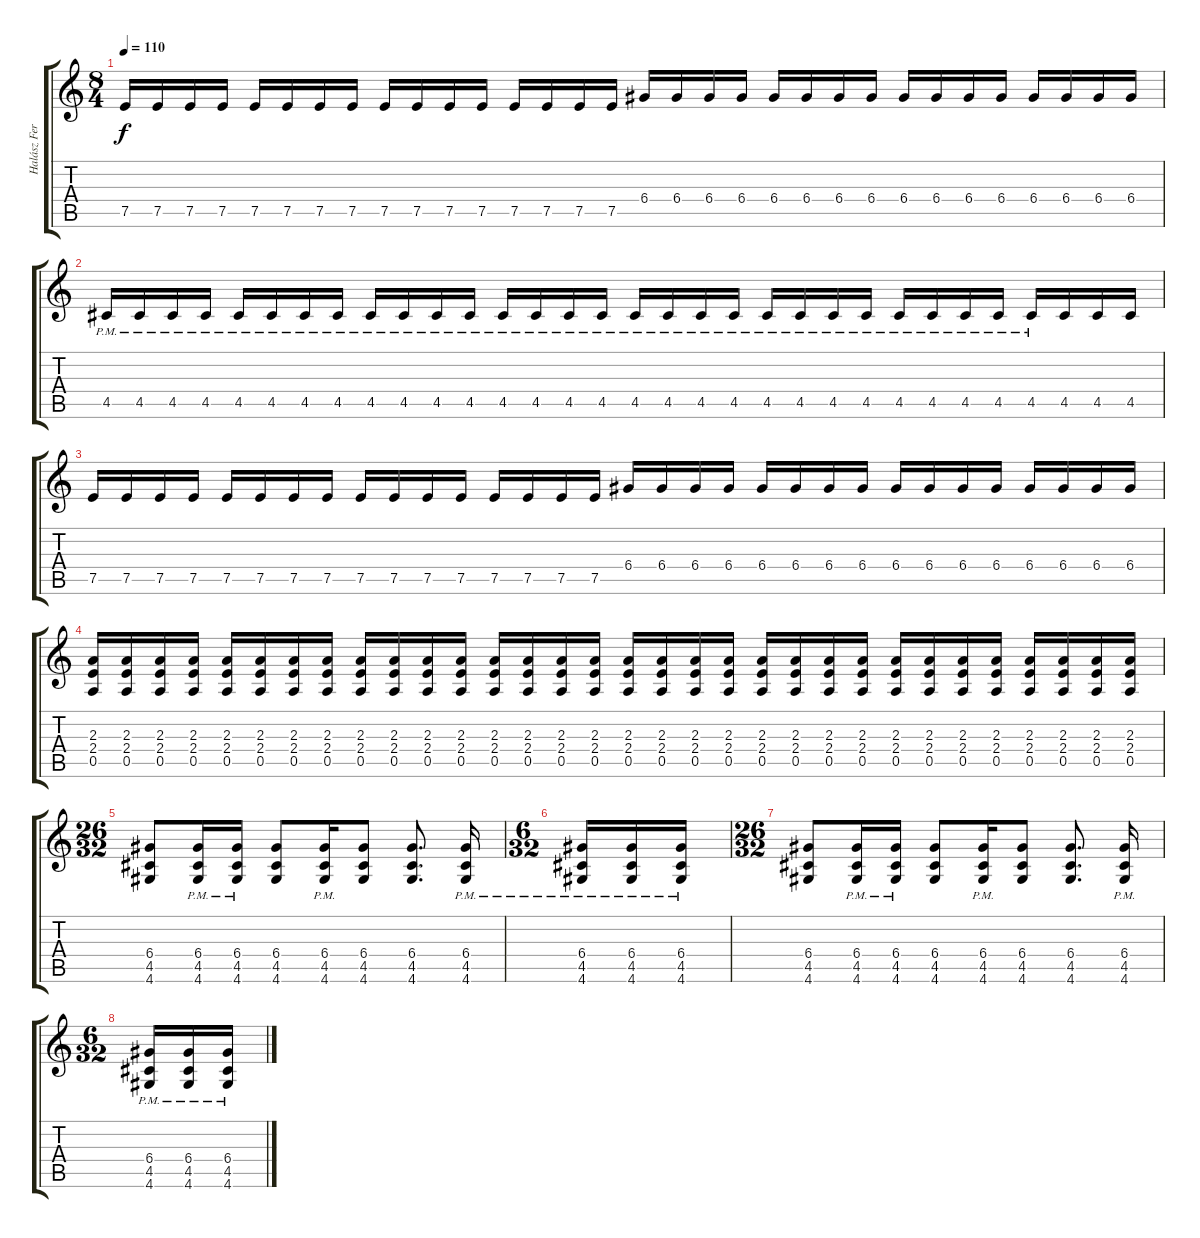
\track ("Halász Ferenc(Feri)" "Halász Fer") {instrument distortionguitar}
\staff {score tabs}
\tuning (E4 B3 G3 D3 A2 E2) {hide}
\ts (8 4)
\tempo 110
\clef g2
\ks c
7.5.16{dy f} 7.5.16 7.5.16 7.5.16 7.5.16 7.5.16 7.5.16 7.5.16 7.5.16 7.5.16 7.5.16 7.5.16 7.5.16 7.5.16 7.5.16 7.5.16 6.4.16 6.4.16 6.4.16 6.4.16 6.4.16 6.4.16 6.4.16 6.4.16 6.4.16 6.4.16 6.4.16 6.4.16 6.4.16 6.4.16 6.4.16 6.4.16 |
4.5{pm}.16 4.5{pm}.16 4.5{pm}.16 4.5{pm}.16 4.5{pm}.16 4.5{pm}.16 4.5{pm}.16 4.5{pm}.16 4.5{pm}.16 4.5{pm}.16 4.5{pm}.16 4.5{pm}.16 4.5{pm}.16 4.5{pm}.16 4.5{pm}.16 4.5{pm}.16 4.5{pm}.16 4.5{pm}.16 4.5{pm}.16 4.5{pm}.16 4.5{pm}.16 4.5{pm}.16 4.5{pm}.16 4.5{pm}.16 4.5{pm}.16 4.5{pm}.16 4.5{pm}.16 4.5{pm}.16 4.5{pm}.16 4.5.16 4.5.16 4.5.16 |
7.5.16 7.5.16 7.5.16 7.5.16 7.5.16 7.5.16 7.5.16 7.5.16 7.5.16 7.5.16 7.5.16 7.5.16 7.5.16 7.5.16 7.5.16 7.5.16 6.4.16 6.4.16 6.4.16 6.4.16 6.4.16 6.4.16 6.4.16 6.4.16 6.4.16 6.4.16 6.4.16 6.4.16 6.4.16 6.4.16 6.4.16 6.4.16 |
(2.3 2.4 0.5).16 (2.3 2.4 0.5).16 (2.3 2.4 0.5).16 (2.3 2.4 0.5).16 (2.3 2.4 0.5).16 (2.3 2.4 0.5).16 (2.3 2.4 0.5).16 (2.3 2.4 0.5).16 (2.3 2.4 0.5).16 (2.3 2.4 0.5).16 (2.3 2.4 0.5).16 (2.3 2.4 0.5).16 (2.3 2.4 0.5).16 (2.3 2.4 0.5).16 (2.3 2.4 0.5).16 (2.3 2.4 0.5).16 (2.3 2.4 0.5).16 (2.3 2.4 0.5).16 (2.3 2.4 0.5).16 (2.3 2.4 0.5).16 (2.3 2.4 0.5).16 (2.3 2.4 0.5).16 (2.3 2.4 0.5).16 (2.3 2.4 0.5).16 (2.3 2.4 0.5).16 (2.3 2.4 0.5).16 (2.3 2.4 0.5).16 (2.3 2.4 0.5).16 (2.3 2.4 0.5).16 (2.3 2.4 0.5).16 (2.3 2.4 0.5).16 (2.3 2.4 0.5).16 |
\ts (26 32)
(6.4 4.5 4.6).8 (6.4{pm} 4.5{pm} 4.6{pm}).16 (6.4{pm} 4.5{pm} 4.6{pm}).16 (6.4 4.5 4.6).8 (6.4{pm} 4.5{pm} 4.6{pm}).16 (6.4 4.5 4.6).8 (6.4 4.5 4.6).8{d} (6.4{pm} 4.5{pm} 4.6{pm}).16 |
\ts (6 32)
(6.4{pm} 4.5{pm} 4.6{pm}).16 (6.4{pm} 4.5{pm} 4.6{pm}).16 (6.4{pm} 4.5{pm} 4.6{pm}).16 |
\ts (26 32)
(6.4 4.5 4.6).8 (6.4{pm} 4.5{pm} 4.6{pm}).16 (6.4{pm} 4.5{pm} 4.6{pm}).16 (6.4 4.5 4.6).8 (6.4{pm} 4.5{pm} 4.6{pm}).16 (6.4 4.5 4.6).8 (6.4 4.5 4.6).8{d} (6.4{pm} 4.5{pm} 4.6{pm}).16 |
\ts (6 32)
(6.4{pm} 4.5{pm} 4.6{pm}).16 (6.4{pm} 4.5{pm} 4.6{pm}).16 (6.4{pm} 4.5{pm} 4.6{pm}).16
